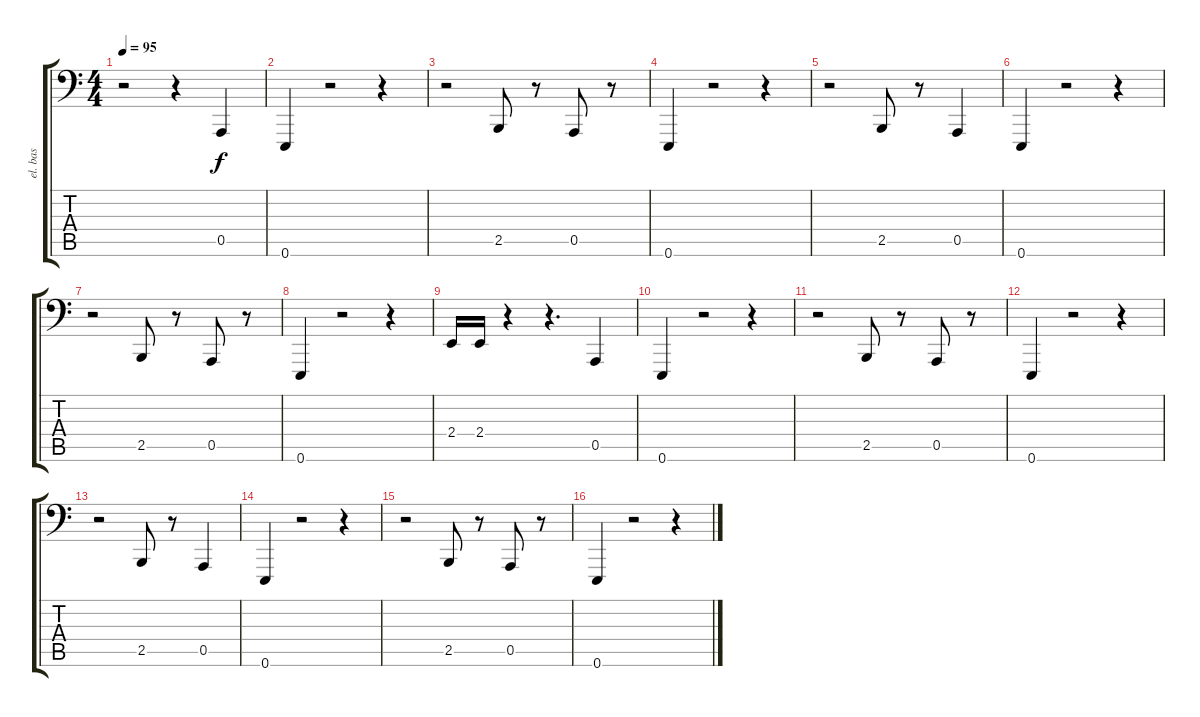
\track ("el. bas" "el. bas") {instrument lead2sawtooth}
\staff {score tabs}
\tuning (E3 B2 G2 D2 A1 E1) {hide}
\ts (4 4)
\tempo 95
\clef f4
\ks c
r.2{dy f} r.4 0.5.4 |
0.6.4 r.2 r.4 |
r.2 2.5.8 r.8 0.5.8 r.8 |
0.6.4 r.2 r.4 |
r.2 2.5.8 r.8 0.5.4 |
0.6.4 r.2 r.4 |
r.2 2.5.8 r.8 0.5.8 r.8 |
0.6.4 r.2 r.4 |
2.4.16 2.4.16 r.4 r.4{d} 0.5.4 |
0.6.4 r.2 r.4 |
r.2 2.5.8 r.8 0.5.8 r.8 |
0.6.4 r.2 r.4 |
r.2 2.5.8 r.8 0.5.4 |
0.6.4 r.2 r.4 |
r.2 2.5.8 r.8 0.5.8 r.8 |
0.6.4 r.2 r.4
